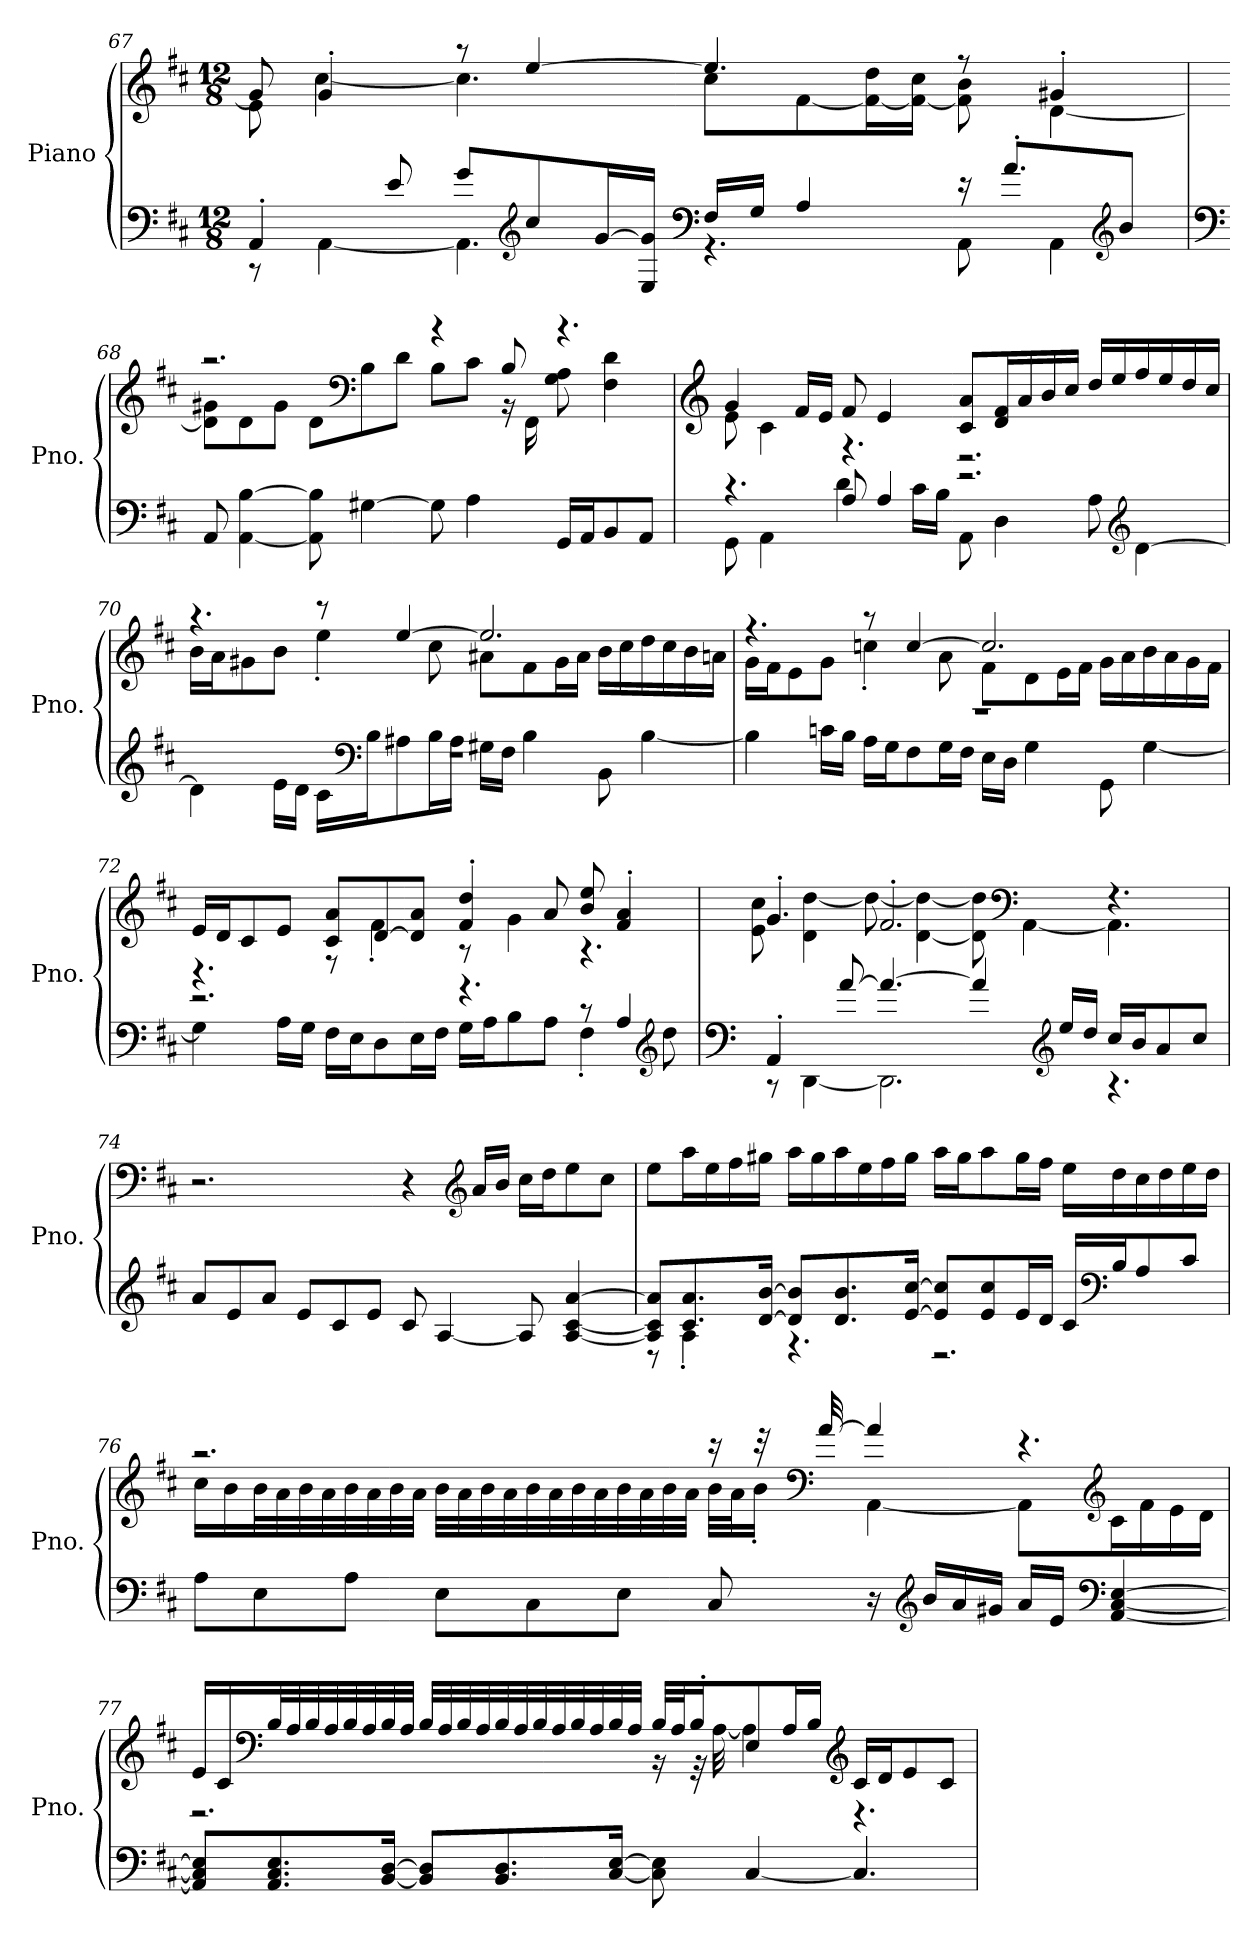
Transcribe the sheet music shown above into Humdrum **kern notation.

**kern	**kern
*part1	*part1
*staff2	*staff1
*I"Piano	*
*I'Pno.	*
!!LO:LB:g=z
*clefF4	*clefG2
*k[f#c#]	*k[f#c#]
*M12/8	*M12/8
=67	=67
*^	*^
4AA'/	8r	8g/]	8e\
.	[4AA\	4g'/	[4cc#\
8e/	.	.	.
8g/L	4.AA\]	8r	4.cc#\]
*clefG2	*	*	*
8cc#/	.	[4ee/	.
[16g/L	.	.	.
16E/ 16g/]JJ	.	.	.
*clefF4	*	*	*
16F#/LL	4.r	4.ee/]	8cc#\L
16G/JJ	.	.	.
4A/	.	.	[8f#\
.	.	.	16f#\_ 16dd\L
.	.	.	16f#\_ 16cc#\JJ
16r	8AA\	8r	8f#\] 8b\
8.a'/L	.	.	.
.	4AA\	4g#X'/	[4d\
*clefG2	*	*	*
8b/J	.	.	.
*v	*v	*	*
=68	=68	=68
*clefF4	*	*
8AA/	2.r	8d\] 8g#X\L
[4AA\ [4B\	.	8d\
.	.	8g#\J
8AA\] 8B\]	.	8d\L
*	*clefF4	*
[4G#X\	.	8B\
.	.	8d\J
8G#\]	4r	8B\L
4A\	.	8c#\J
.	8B/	16r
.	.	16FF#\
16GG/LL	4.r	8G\ 8A\
16AA/J	.	.
8BB/	.	4F#\ 4d\
8AA/J	.	.
!!LO:LB:g=z	!!
=69	=69	=69
*	*clefG2	*
*^	*	*
4.r	8GG\	4g/	8e\
.	4AA\	.	4c#\
.	.	16f#/LL	.
.	.	16e/JJ	.
8A/	4d\	8f#/	4.r
4A/	.	4e/	.
.	16c#\LL	.	.
.	16B\JJ	.	.
2.r	8AA\	8c#/ 8a/L	2.r
.	4D\	16d/ 16f#/L	.
.	.	16a/	.
.	.	16b/	.
.	.	16cc#/JJ	.
.	8A\	16dd/LL	.
.	.	16ee/	.
*clefG2	*	*	*
.	[4d\	16ff#/	.
.	.	16ee/	.
.	.	16dd/	.
.	.	16cc#/JJ	.
!!LO:PB:g=z	!!
=70	=70	=70	=70
1.r	4d\]	4.r	16b\LL
.	.	.	16a\J
.	.	.	8g#X\
.	16e\LL	.	8b\J
.	16d\JJ	.	.
.	16c#\LL	8r	4ee'\
*clefF4	*	*	*
.	16B\J	.	.
.	8A#X\	[4ee/	.
.	16B\L	.	8cc#\
.	16A#\JJ	.	.
.	16G#X\LL	2.ee/]	8a#X\L
.	16F#\JJ	.	.
.	4B\	.	8f#\
.	.	.	16g#\L
.	.	.	16a#\JJ
.	8BB\	.	16b\LL
.	.	.	16cc#\
.	[4B\	.	16dd\
.	.	.	16cc#\
.	.	.	16b\
.	.	.	16an\JJ
=71	=71	=71	=71
1.r	4B\]	4.r	16g\LL
.	.	.	16f#\J
.	.	.	8e\
.	16cn\LL	.	8g\J
.	16B\JJ	.	.
.	16A\LL	8r	4ccn'\
.	16G\J	.	.
.	8F#\	[4cc/	.
.	16G\L	.	8a\
.	16F#\JJ	.	.
.	16E\LL	2.cc/]	8f#\L
.	16D\JJ	.	.
.	4G\	.	8d\
.	.	.	16e\L
.	.	.	16f#\JJ
.	8GG\	.	16g\LL
.	.	.	16a\
.	[4G\	.	16b\
.	.	.	16a\
.	.	.	16g\
.	.	.	16f#\JJ
!!LO:LB:g=z	!!
=72	=72	=72	=72
2.r	4G\]	16e/LL	4.r
.	.	16d/J	.
.	.	8c#/	.
.	16A\LL	8e/J	.
.	16G\JJ	.	.
.	16F#\LL	8c#/ 8a/L	8r
.	16E\J	.	.
.	8D\	[8d/	4f#'\
.	16E\L	8d/] 8a/J	.
.	16F#\JJ	.	.
4.r	16G\LL	4f#/' 4dd/'	8r
.	16A\J	.	.
.	8B\	.	4g\
.	8A\J	8a/	.
8r	4F#'\	8b/ 8ee/	4.r
4A/	.	4f#/' 4a/'	.
*clefG2	*	*	*
.	8dd\	.	.
=73	=73	=73	=73
*clefF4	*	*	*
4AA'/	8r	4.g'/	8e\ 8cc#\
.	[4DD\	.	4d\ [4dd\
[8a/	.	.	.
4.a/_	2.DD\]	2.f#'/	8dd\_
.	.	.	[4d\ 4dd\_
4a/]	.	.	8d\] 8dd\]
*	*	*clefF4	*
.	.	.	[4AA\
*clefG2	*	*	*
16ee/LL	.	.	.
16dd/JJ	.	.	.
16cc#/LL	4.r	4.r	4.AA\]
16b/J	.	.	.
8a/	.	.	.
8cc#/J	.	.	.
*v	*v	*	*
*	*v	*v
!!LO:LB:g=z
=74	=74
8a/L	2.r
8e/	.
8a/J	.
8e/L	.
8c#/	.
8e/J	.
8c#/	4r
[4A/	.
*	*clefG2
.	16a/LL
.	16b/JJ
8A/]	16cc#\LL
.	16dd\J
[4A/ [4c#/ [4a/	8ee\
.	8cc#\J
=75	=75
*^	*
8A/] 8c#/] 8a/]L	8r	8ee\L
8.c#/ 8.a/	4A'\	16aa\L
.	.	16ee\
.	.	16ff#\
[16d/ [16b/Jk	.	16gg#X\JJ
8d/] 8b/]L	4.r	16aa\LL
.	.	16gg#\
8.d/ 8.b/	.	16aa\
.	.	16ee\
.	.	16ff#\
[16e/ [16cc#/Jk	.	16gg#\JJ
8e/] 8cc#/]L	2.r	16aa\LL
.	.	16gg#\J
8e/ 8cc#/	.	8aa\
16e/L	.	16gg#\L
16d/JJ	.	16ff#\JJ
16c#/LL	.	16ee\LL
*clefF4	*	*
16B/J	.	16dd\
8A/	.	16cc#\
.	.	16dd\
8c#/J	.	16ee\
.	.	16dd\JJ
*v	*v	*
!!LO:LB:g=z
=76	=76
*	*^
8A\L	2.r	16cc#\LL
.	.	16b\
8E\	.	32b\L
.	.	32a\
.	.	32b\
.	.	32a\
8A\J	.	32b\
.	.	32a\
.	.	32b\
.	.	32a\JJJ
8E\L	.	32b\LLL
.	.	32a\
.	.	32b\
.	.	32a\
8C#\	.	32b\
.	.	32a\
.	.	32b\
.	.	32a\
8E\J	.	32b\
.	.	32a\
.	.	32b\
.	.	32a\JJJ
8C#/	16r	32b\LLL
.	.	32a\J
.	32r	16b'\JJ
*	*clefF4	*
.	[32a/	.
16r	4a/]	[4AA\
*clefG2	*	*
16b/LL	.	.
16a/	.	.
16g#X/JJ	.	.
16a/LL	4.r	8AA\L]
16e/JJ	.	.
*clefF4	*clefG2	*
[4AA/ [4C#/ [4E/	.	16c#\L
.	.	16f#\
.	.	16e\
.	.	16d\JJ
!!LO:LB:g=z	!!
=77	=77	=77
8AA/] 8C#/] 8E/]L	16e/LL	2.r
.	16c#/	.
*	*clefF4	*
8.AA/ 8.C#/ 8.E/	32B/L	.
.	32A/	.
.	32B/	.
.	32A/	.
.	32B/	.
.	32A/	.
[16BB/ [16D/Jk	32B/	.
.	32A/JJJ	.
8BB/] 8D/]L	32B/LLL	.
.	32A/	.
.	32B/	.
.	32A/	.
8.BB/ 8.D/	32B/	.
.	32A/	.
.	32B/	.
.	32A/	.
.	32B/	.
.	32A/	.
[16C#/ [16E/Jk	32B/	.
.	32A/JJJ	.
8C#\] 8E\]	32B/LLL	16r
.	32A/J	.
.	16B'/J	32r
.	.	[32A\
[4C#/	8E/	4A\]
.	16A/L	.
.	16B/JJ	.
*	*clefG2	*
4.C#/]	16c#/LL	4.r
.	16d/J	.
.	8e/	.
.	8c#/J	.
*	*v	*v
=	=
*-	*-
